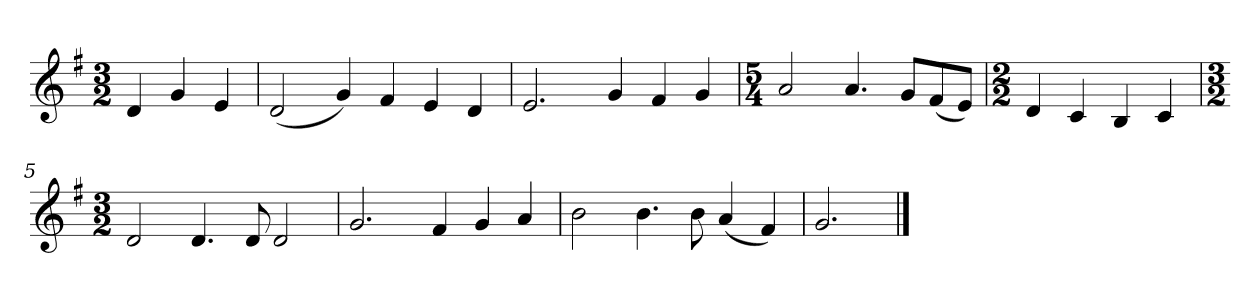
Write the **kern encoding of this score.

**kern
*part1
*staff1
*k[f#]
*M3/2
*MM120
=
4d
4g
4e
=1
(2d
4g)
4f#
4e
4d
=2
2.e
4g
4f#
4g
=3
*M5/4
2a
4.a
8gL
(8f#
8eJ)
=4
*M2/2
4d
4c
4B
4c
=5
*M3/2
2d
4.d
8d
2d
=6
2.g
4f#
4g
4a
=7
2b
4.b
8b
(4a
4f#)
=8
2.g
==
*-
